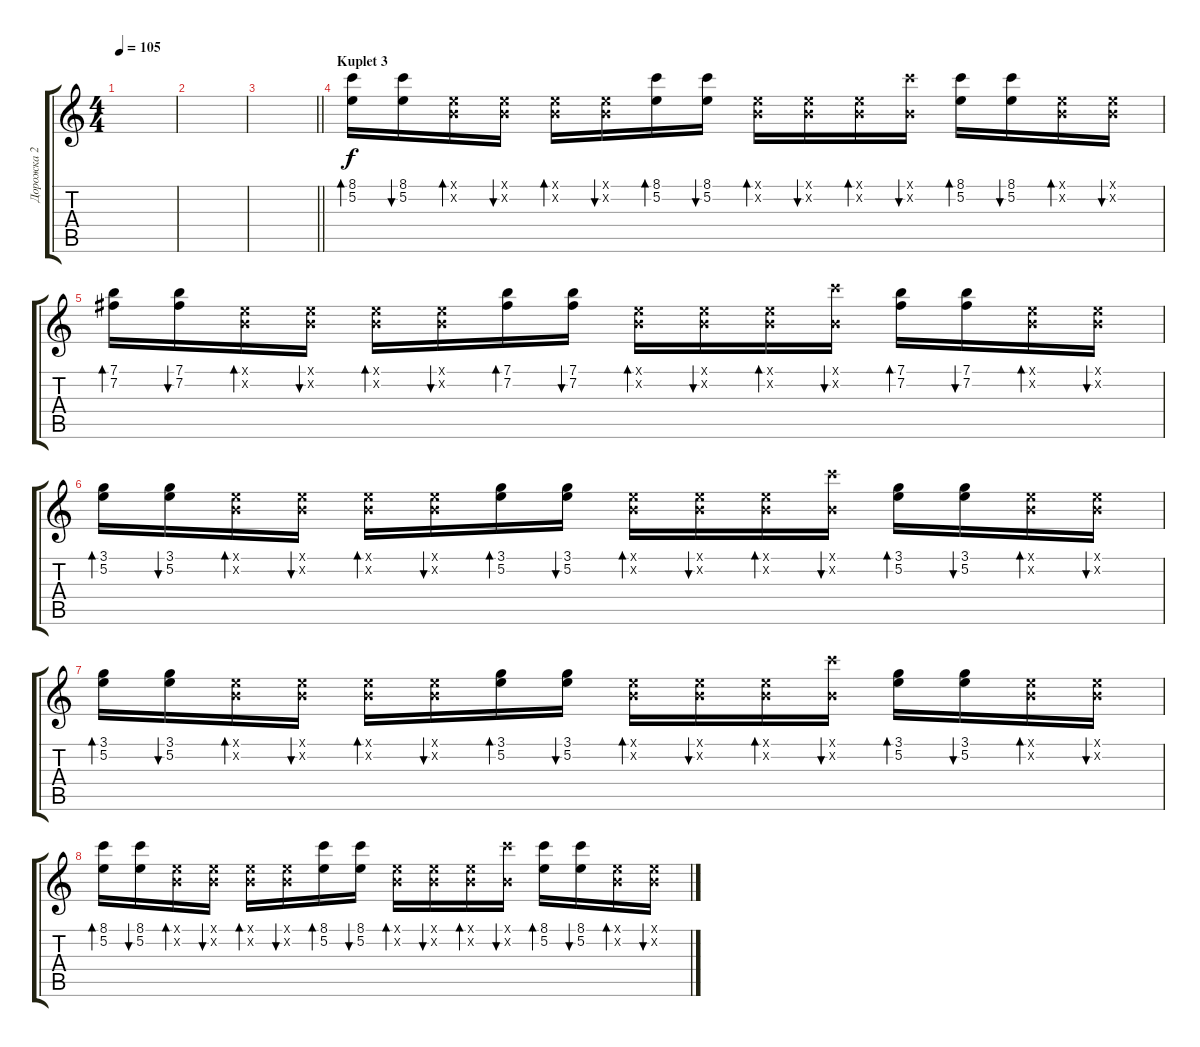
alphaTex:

\track ("Дорожка 2" "Дорожка 2") {instrument acousticguitarsteel}
\staff {score tabs}
\tuning (E4 B3 G3 D3 A2 E2) {hide}
\ts (4 4)
\tempo 105
\clef g2
\ks c
|
|
\barLineRight lightlight
|
\section ("" "Kuplet 3")
(8.1 5.2).16{bd 30} (8.1 5.2).16{bu 30} (0.1{x} 0.2{x}).16{bd 30} (0.1{x} 0.2{x}).16{bu 30} (0.1{x} 0.2{x}).16{bd 30} (0.1{x} 0.2{x}).16{bu 30} (8.1 5.2).16{bd 30} (8.1 5.2).16{bu 30} (0.1{x} 0.2{x}).16{bd 30} (0.1{x} 0.2{x}).16{bu 30} (0.1{x} 0.2{x}).16{bd 30} (8.1{x} 0.2{x}).16{bu 30} (8.1 5.2).16{bd 30} (8.1 5.2).16{bu 30} (0.1{x} 0.2{x}).16{bd 30} (0.1{x} 0.2{x}).16{bu 30} |
(7.1 7.2).16{bd 30} (7.1 7.2).16{bu 30} (0.1{x} 0.2{x}).16{bd 30} (0.1{x} 0.2{x}).16{bu 30} (0.1{x} 0.2{x}).16{bd 30} (0.1{x} 0.2{x}).16{bu 30} (7.1 7.2).16{bd 30} (7.1 7.2).16{bu 30} (0.1{x} 0.2{x}).16{bd 30} (0.1{x} 0.2{x}).16{bu 30} (0.1{x} 0.2{x}).16{bd 30} (8.1{x} 0.2{x}).16{bu 30} (7.1 7.2).16{bd 30} (7.1 7.2).16{bu 30} (0.1{x} 0.2{x}).16{bd 30} (0.1{x} 0.2{x}).16{bu 30} |
(3.1 5.2).16{bd 30} (3.1 5.2).16{bu 30} (0.1{x} 0.2{x}).16{bd 30} (0.1{x} 0.2{x}).16{bu 30} (0.1{x} 0.2{x}).16{bd 30} (0.1{x} 0.2{x}).16{bu 30} (3.1 5.2).16{bd 30} (3.1 5.2).16{bu 30} (0.1{x} 0.2{x}).16{bd 30} (0.1{x} 0.2{x}).16{bu 30} (0.1{x} 0.2{x}).16{bd 30} (8.1{x} 0.2{x}).16{bu 30} (3.1 5.2).16{bd 30} (3.1 5.2).16{bu 30} (0.1{x} 0.2{x}).16{bd 30} (0.1{x} 0.2{x}).16{bu 30} |
(3.1 5.2).16{bd 30} (3.1 5.2).16{bu 30} (0.1{x} 0.2{x}).16{bd 30} (0.1{x} 0.2{x}).16{bu 30} (0.1{x} 0.2{x}).16{bd 30} (0.1{x} 0.2{x}).16{bu 30} (3.1 5.2).16{bd 30} (3.1 5.2).16{bu 30} (0.1{x} 0.2{x}).16{bd 30} (0.1{x} 0.2{x}).16{bu 30} (0.1{x} 0.2{x}).16{bd 30} (8.1{x} 0.2{x}).16{bu 30} (3.1 5.2).16{bd 30} (3.1 5.2).16{bu 30} (0.1{x} 0.2{x}).16{bd 30} (0.1{x} 0.2{x}).16{bu 30} |
(8.1 5.2).16{bd 30} (8.1 5.2).16{bu 30} (0.1{x} 0.2{x}).16{bd 30} (0.1{x} 0.2{x}).16{bu 30} (0.1{x} 0.2{x}).16{bd 30} (0.1{x} 0.2{x}).16{bu 30} (8.1 5.2).16{bd 30} (8.1 5.2).16{bu 30} (0.1{x} 0.2{x}).16{bd 30} (0.1{x} 0.2{x}).16{bu 30} (0.1{x} 0.2{x}).16{bd 30} (8.1{x} 0.2{x}).16{bu 30} (8.1 5.2).16{bd 30} (8.1 5.2).16{bu 30} (0.1{x} 0.2{x}).16{bd 30} (0.1{x} 0.2{x}).16{bu 30}
